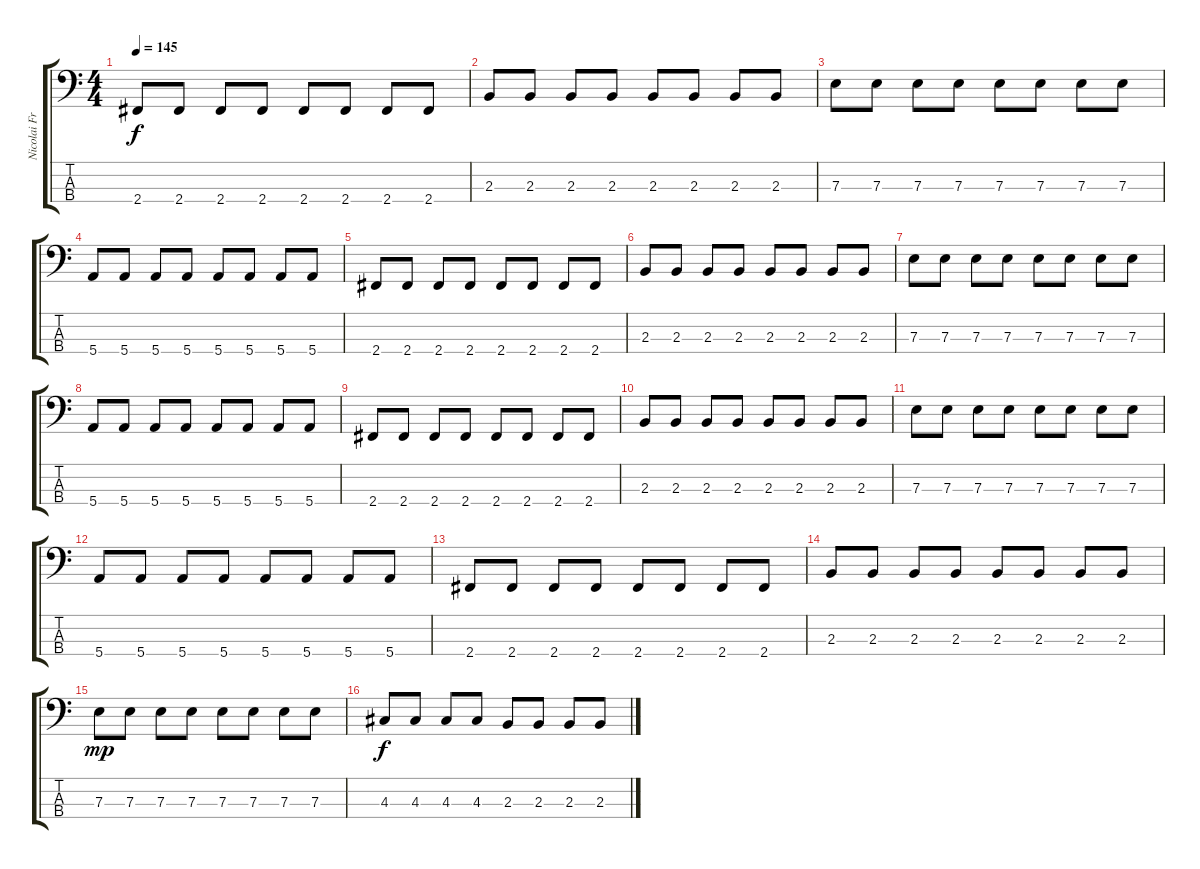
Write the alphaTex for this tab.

\track ("Nicolai Fraiture" "Nicolai Fr") {instrument electricbasspick}
\staff {score tabs}
\tuning (G2 D2 A1 E1) {hide}
\ts (4 4)
\tempo 145
\clef f4
\ks c
2.4.8{dy f} 2.4.8 2.4.8 2.4.8 2.4.8 2.4.8 2.4.8 2.4.8 |
2.3.8 2.3.8 2.3.8 2.3.8 2.3.8 2.3.8 2.3.8 2.3.8 |
7.3.8 7.3.8 7.3.8 7.3.8 7.3.8 7.3.8 7.3.8 7.3.8 |
5.4.8 5.4.8 5.4.8 5.4.8 5.4.8 5.4.8 5.4.8 5.4.8 |
2.4.8 2.4.8 2.4.8 2.4.8 2.4.8 2.4.8 2.4.8 2.4.8 |
2.3.8 2.3.8 2.3.8 2.3.8 2.3.8 2.3.8 2.3.8 2.3.8 |
7.3.8 7.3.8 7.3.8 7.3.8 7.3.8 7.3.8 7.3.8 7.3.8 |
5.4.8 5.4.8 5.4.8 5.4.8 5.4.8 5.4.8 5.4.8 5.4.8 |
2.4.8 2.4.8 2.4.8 2.4.8 2.4.8 2.4.8 2.4.8 2.4.8 |
2.3.8 2.3.8 2.3.8 2.3.8 2.3.8 2.3.8 2.3.8 2.3.8 |
7.3.8 7.3.8 7.3.8 7.3.8 7.3.8 7.3.8 7.3.8 7.3.8 |
5.4.8 5.4.8 5.4.8 5.4.8 5.4.8 5.4.8 5.4.8 5.4.8 |
2.4.8 2.4.8 2.4.8 2.4.8 2.4.8 2.4.8 2.4.8 2.4.8 |
2.3.8 2.3.8 2.3.8 2.3.8 2.3.8 2.3.8 2.3.8 2.3.8 |
7.3.8{dy mp} 7.3.8 7.3.8 7.3.8 7.3.8 7.3.8 7.3.8 7.3.8 |
4.3.8{dy f} 4.3.8 4.3.8 4.3.8 2.3.8 2.3.8 2.3.8 2.3.8
